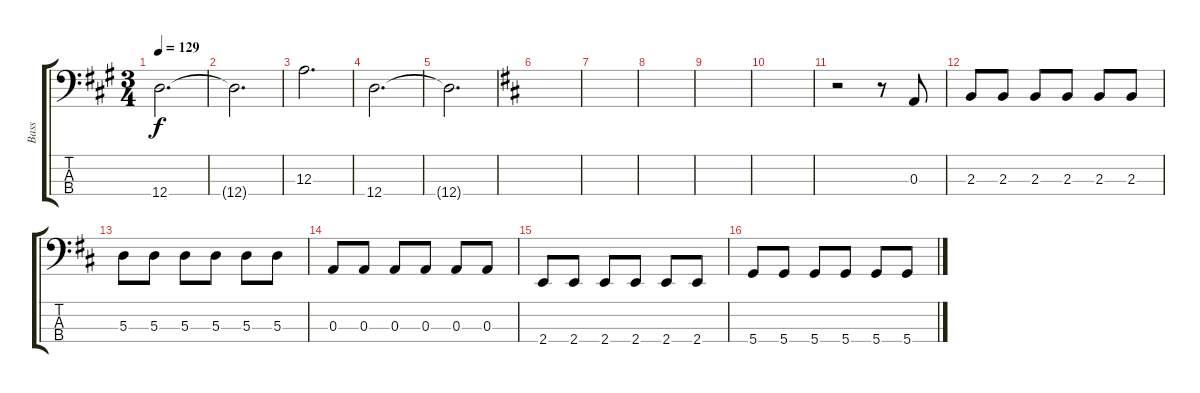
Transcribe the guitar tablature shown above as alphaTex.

\track ("Bass" "Bass") {instrument electricbassfinger}
\staff {score tabs}
\tuning (G2 D2 A1 D1) {hide}
\ts (3 4)
\tempo 129
\clef f4
\ks f#minor
12.4.2{d dy f} |
12.4{t}.2{d} |
12.3.2{d} |
12.4.2{d} |
12.4{t}.2{d} |
\ks bminor
|
|
|
|
|
r.2{volume 16} r.8 0.3.8 |
2.3.8 2.3.8 2.3.8 2.3.8 2.3.8 2.3.8 |
5.3.8 5.3.8 5.3.8 5.3.8 5.3.8 5.3.8 |
0.3.8 0.3.8 0.3.8 0.3.8 0.3.8 0.3.8 |
2.4.8 2.4.8 2.4.8 2.4.8 2.4.8 2.4.8 |
5.4.8 5.4.8 5.4.8 5.4.8 5.4.8 5.4.8
